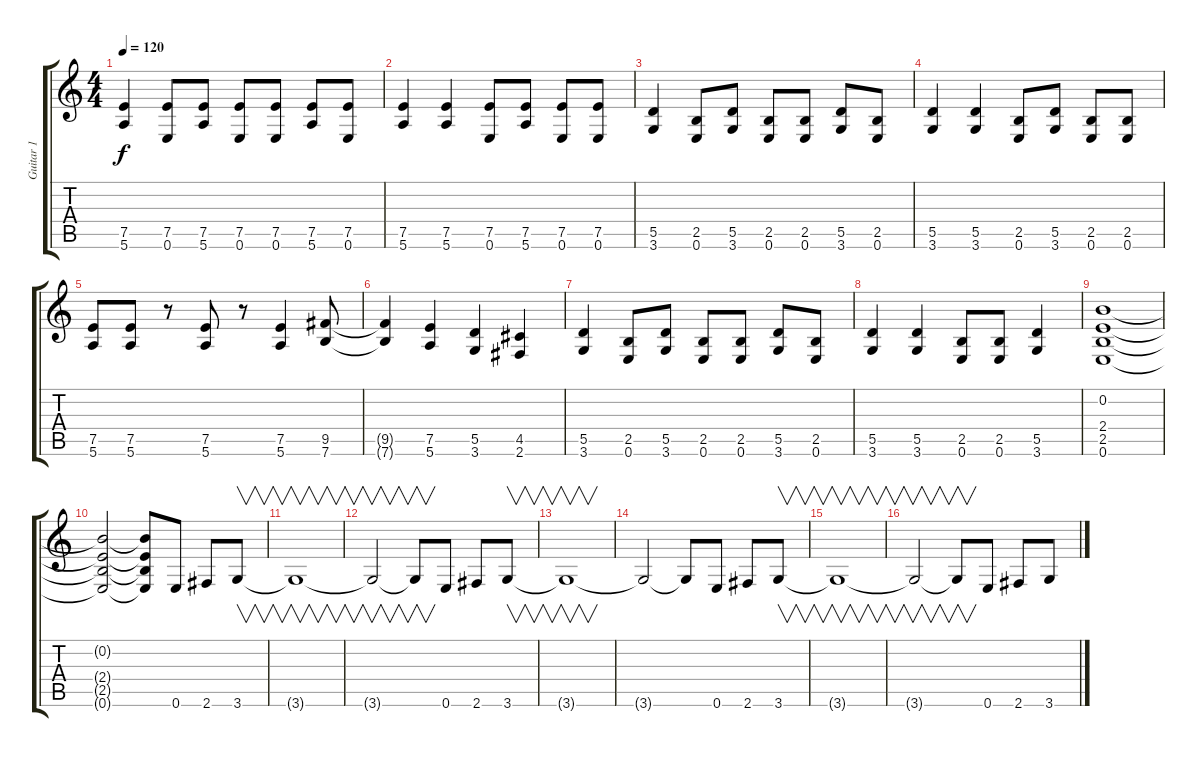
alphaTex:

\track ("Guitar 1" "Guitar 1") {instrument overdrivenguitar}
\staff {score tabs}
\tuning (E4 B3 G3 D3 A2 E2) {hide}
\ts (4 4)
\tempo 120
\clef g2
\ks c
(7.5 5.6).4{dy f} (7.5 0.6).8 (7.5 5.6).8 (7.5 0.6).8 (7.5 0.6).8 (7.5 5.6).8 (7.5 0.6).8 |
(7.5 5.6).4 (7.5 5.6).4 (7.5 0.6).8 (7.5 5.6).8 (7.5 0.6).8 (7.5 0.6).8 |
(5.5 3.6).4 (2.5 0.6).8 (5.5 3.6).8 (2.5 0.6).8 (2.5 0.6).8 (5.5 3.6).8 (2.5 0.6).8 |
(5.5 3.6).4 (5.5 3.6).4 (2.5 0.6).8 (5.5 3.6).8 (2.5 0.6).8 (2.5 0.6).8 |
(7.5 5.6).8 (7.5 5.6).8 r.8 (7.5 5.6).8 r.8 (7.5 5.6).4 (9.5 7.6).8 |
(9.5{t} 7.6{t}).4 (7.5 5.6).4 (5.5 3.6).4 (4.5 2.6).4 |
(5.5 3.6).4 (2.5 0.6).8 (5.5 3.6).8 (2.5 0.6).8 (2.5 0.6).8 (5.5 3.6).8 (2.5 0.6).8 |
(5.5 3.6).4 (5.5 3.6).4 (2.5 0.6).8 (2.5 0.6).8 (5.5 3.6).4 |
(0.2 2.4 2.5 0.6).1 |
(0.2{t} 2.4{t} 2.5{t} 0.6{t}).2 (0.2{t} 2.4{t} 2.5{t} 0.6{t}).8 0.6.8 2.6.8 3.6.8{v} |
3.6{t}.1{v} |
3.6{t}.2{v} 3.6{t}.8{v} 0.6.8 2.6.8 3.6.8{v} |
3.6{t}.1{v} |
3.6{t}.2 3.6{t}.8 0.6.8 2.6.8 3.6.8{v} |
3.6{t}.1{v} |
3.6{t}.2{v} 3.6{t}.8{v} 0.6.8 2.6.8 3.6.8
